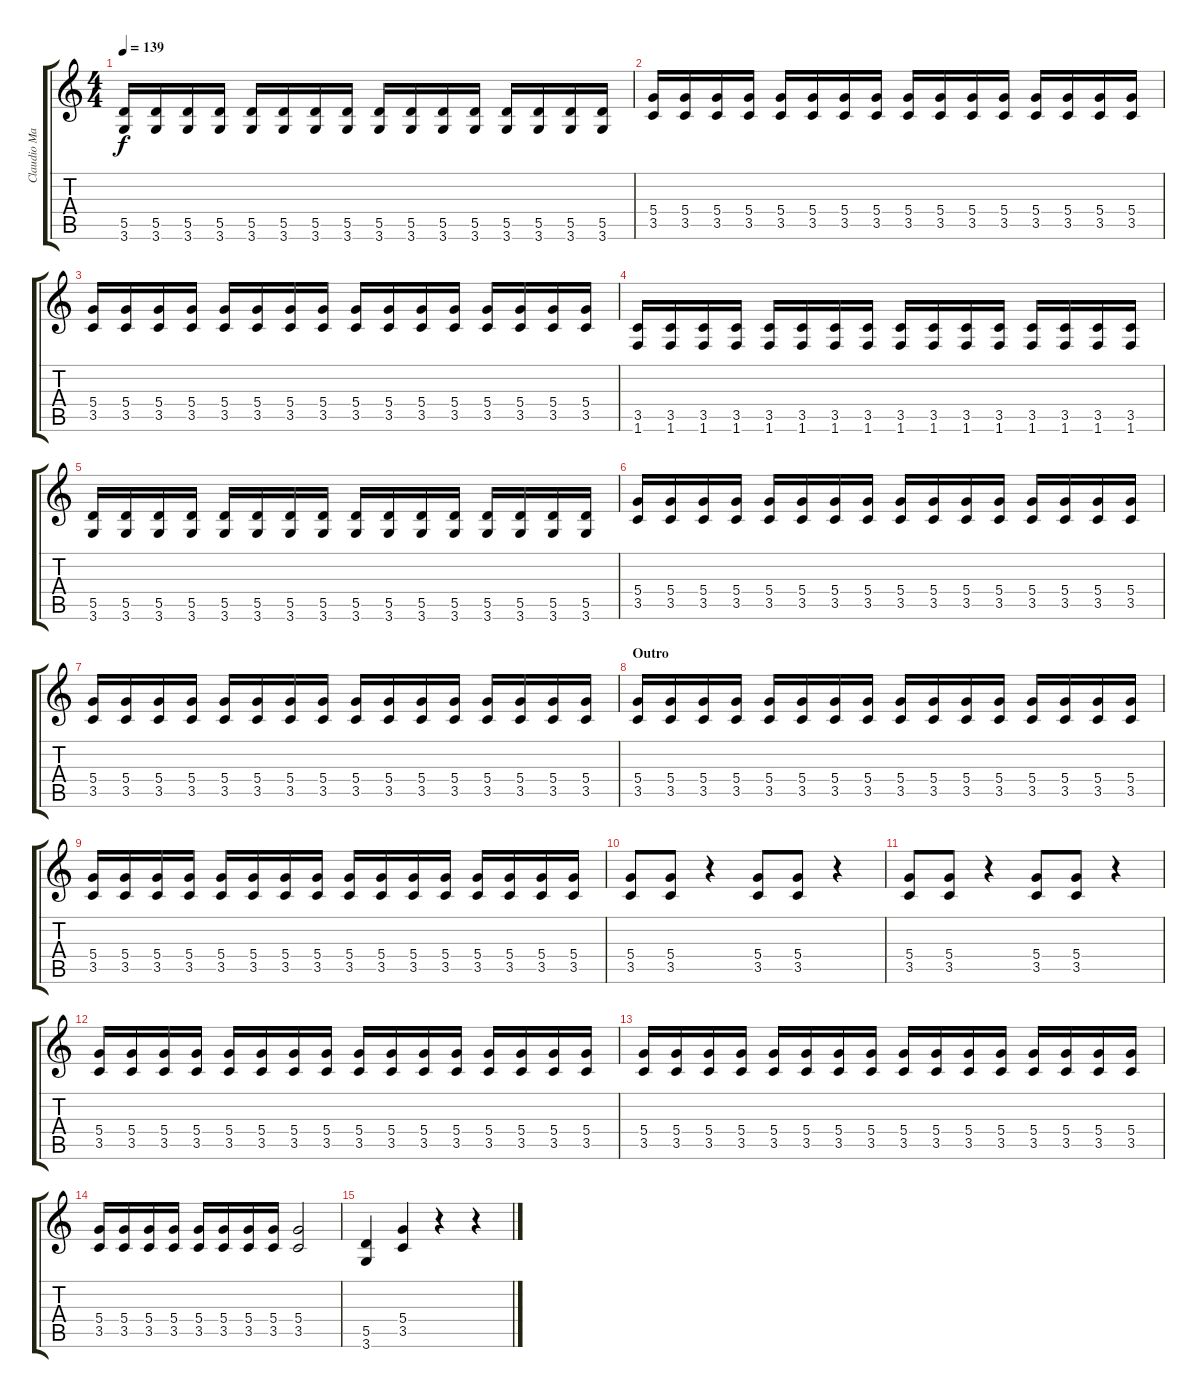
\track ("Claudio Marciello ( rhythm )" "Claudio Ma") {instrument distortionguitar}
\staff {score tabs}
\tuning (E4 B3 G3 D3 A2 E2) {hide}
\ts (4 4)
\tempo 139
\clef g2
\ks c
(5.5 3.6).16{dy f} (5.5 3.6).16 (5.5 3.6).16 (5.5 3.6).16 (5.5 3.6).16 (5.5 3.6).16 (5.5 3.6).16 (5.5 3.6).16 (5.5 3.6).16 (5.5 3.6).16 (5.5 3.6).16 (5.5 3.6).16 (5.5 3.6).16 (5.5 3.6).16 (5.5 3.6).16 (5.5 3.6).16 |
(5.4 3.5).16 (5.4 3.5).16 (5.4 3.5).16 (5.4 3.5).16 (5.4 3.5).16 (5.4 3.5).16 (5.4 3.5).16 (5.4 3.5).16 (5.4 3.5).16 (5.4 3.5).16 (5.4 3.5).16 (5.4 3.5).16 (5.4 3.5).16 (5.4 3.5).16 (5.4 3.5).16 (5.4 3.5).16 |
(5.4 3.5).16 (5.4 3.5).16 (5.4 3.5).16 (5.4 3.5).16 (5.4 3.5).16 (5.4 3.5).16 (5.4 3.5).16 (5.4 3.5).16 (5.4 3.5).16 (5.4 3.5).16 (5.4 3.5).16 (5.4 3.5).16 (5.4 3.5).16 (5.4 3.5).16 (5.4 3.5).16 (5.4 3.5).16 |
(3.5 1.6).16 (3.5 1.6).16 (3.5 1.6).16 (3.5 1.6).16 (3.5 1.6).16 (3.5 1.6).16 (3.5 1.6).16 (3.5 1.6).16 (3.5 1.6).16 (3.5 1.6).16 (3.5 1.6).16 (3.5 1.6).16 (3.5 1.6).16 (3.5 1.6).16 (3.5 1.6).16 (3.5 1.6).16 |
(5.5 3.6).16 (5.5 3.6).16 (5.5 3.6).16 (5.5 3.6).16 (5.5 3.6).16 (5.5 3.6).16 (5.5 3.6).16 (5.5 3.6).16 (5.5 3.6).16 (5.5 3.6).16 (5.5 3.6).16 (5.5 3.6).16 (5.5 3.6).16 (5.5 3.6).16 (5.5 3.6).16 (5.5 3.6).16 |
(5.4 3.5).16 (5.4 3.5).16 (5.4 3.5).16 (5.4 3.5).16 (5.4 3.5).16 (5.4 3.5).16 (5.4 3.5).16 (5.4 3.5).16 (5.4 3.5).16 (5.4 3.5).16 (5.4 3.5).16 (5.4 3.5).16 (5.4 3.5).16 (5.4 3.5).16 (5.4 3.5).16 (5.4 3.5).16 |
(5.4 3.5).16 (5.4 3.5).16 (5.4 3.5).16 (5.4 3.5).16 (5.4 3.5).16 (5.4 3.5).16 (5.4 3.5).16 (5.4 3.5).16 (5.4 3.5).16 (5.4 3.5).16 (5.4 3.5).16 (5.4 3.5).16 (5.4 3.5).16 (5.4 3.5).16 (5.4 3.5).16 (5.4 3.5).16 |
\section ("" "Outro")
(5.4 3.5).16 (5.4 3.5).16 (5.4 3.5).16 (5.4 3.5).16 (5.4 3.5).16 (5.4 3.5).16 (5.4 3.5).16 (5.4 3.5).16 (5.4 3.5).16 (5.4 3.5).16 (5.4 3.5).16 (5.4 3.5).16 (5.4 3.5).16 (5.4 3.5).16 (5.4 3.5).16 (5.4 3.5).16 |
(5.4 3.5).16 (5.4 3.5).16 (5.4 3.5).16 (5.4 3.5).16 (5.4 3.5).16 (5.4 3.5).16 (5.4 3.5).16 (5.4 3.5).16 (5.4 3.5).16 (5.4 3.5).16 (5.4 3.5).16 (5.4 3.5).16 (5.4 3.5).16 (5.4 3.5).16 (5.4 3.5).16 (5.4 3.5).16 |
(5.4 3.5).8 (5.4 3.5).8 r.4 (5.4 3.5).8 (5.4 3.5).8 r.4 |
(5.4 3.5).8 (5.4 3.5).8 r.4 (5.4 3.5).8 (5.4 3.5).8 r.4 |
(5.4 3.5).16 (5.4 3.5).16 (5.4 3.5).16 (5.4 3.5).16 (5.4 3.5).16 (5.4 3.5).16 (5.4 3.5).16 (5.4 3.5).16 (5.4 3.5).16 (5.4 3.5).16 (5.4 3.5).16 (5.4 3.5).16 (5.4 3.5).16 (5.4 3.5).16 (5.4 3.5).16 (5.4 3.5).16 |
(5.4 3.5).16 (5.4 3.5).16 (5.4 3.5).16 (5.4 3.5).16 (5.4 3.5).16 (5.4 3.5).16 (5.4 3.5).16 (5.4 3.5).16 (5.4 3.5).16 (5.4 3.5).16 (5.4 3.5).16 (5.4 3.5).16 (5.4 3.5).16 (5.4 3.5).16 (5.4 3.5).16 (5.4 3.5).16 |
(5.4 3.5).16 (5.4 3.5).16 (5.4 3.5).16 (5.4 3.5).16 (5.4 3.5).16 (5.4 3.5).16 (5.4 3.5).16 (5.4 3.5).16 (5.4 3.5).2 |
(5.5 3.6).4 (5.4 3.5).4 r.4 r.4
